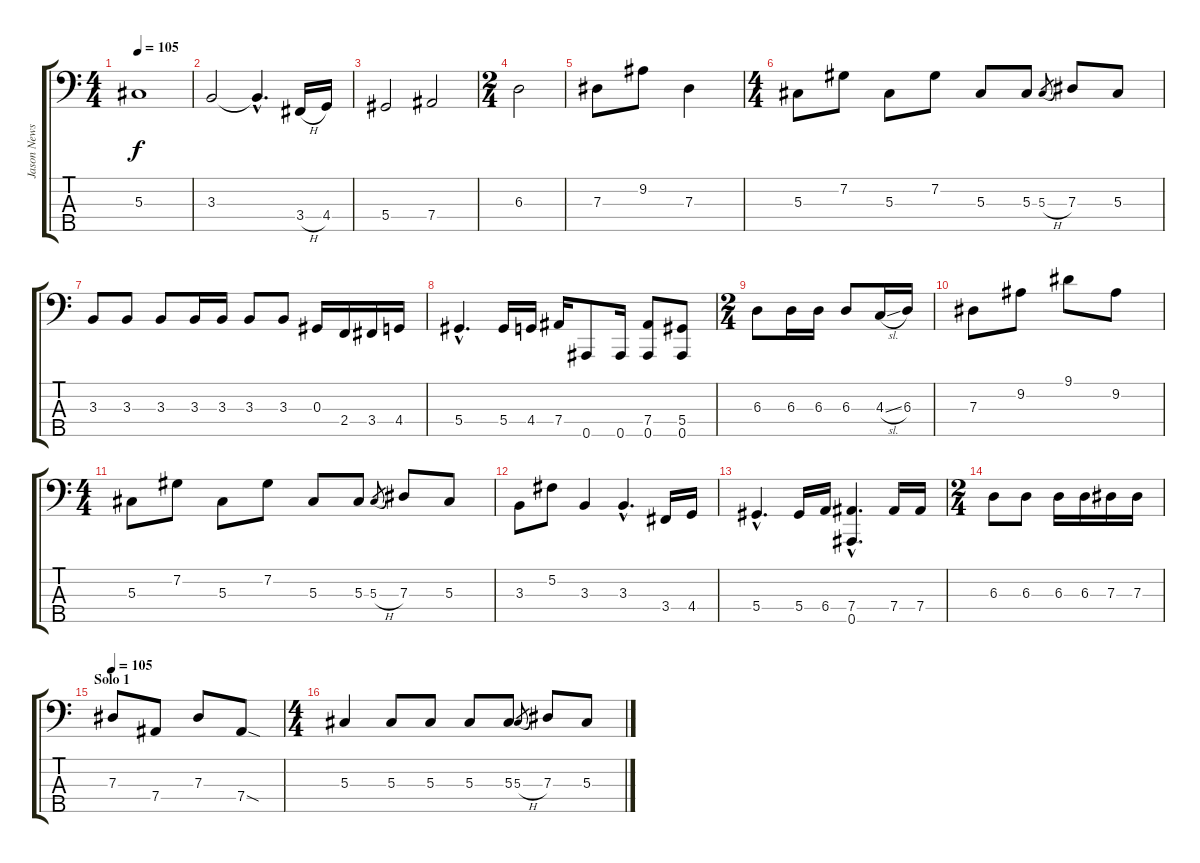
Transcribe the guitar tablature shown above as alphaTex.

\track ("Jason Newstead (Bass)" "Jason News") {instrument electricbasspick}
\staff {score tabs}
\tuning (Gb2 Db2 Ab1 Eb1 Bb0) {hide}
\ts (4 4)
\tempo 105
\clef f4
\ks c
5.3.1{dy f} |
3.3.2 3.3{hac t}.4{d} 3.4{h}.16 4.4.16 |
5.4.2 7.4.2 |
\ts (2 4)
6.3.2 |
7.3.8 9.2.8 7.3.4 |
\ts (4 4)
5.3.8 7.2.8 5.3.8 7.2.8 5.3.8 5.3.8 5.3{h}.8{gr} 7.3.8 5.3.8 |
3.3.8 3.3.8 3.3.8 3.3.16 3.3.16 3.3.8 3.3.8 0.3.16 2.4.16 3.4.16 4.4.16 |
5.4{hac}.4{d} 5.4.16 4.4.16 7.4.16 0.5.8 0.5.16 (7.4 0.5).8 (5.4 0.5).8 |
\ts (2 4)
6.3.8 6.3.16 6.3.16 6.3.8 4.3{sl}.16 6.3.16 |
7.3.8 9.2.8 9.1.8 9.2.8 |
\ts (4 4)
5.3.8 7.2.8 5.3.8 7.2.8 5.3.8 5.3.8 5.3{h}.8{gr} 7.3.8 5.3.8 |
3.3.8 5.2.8 3.3.4 3.3{hac}.4{d} 3.4.16 4.4.16 |
5.4{hac}.4{d} 5.4.16 6.4.16 (7.4{hac} 0.5{hac}).4{d} 7.4.16 7.4.16 |
\ts (2 4)
6.3.8 6.3.8 6.3.16 6.3.16 7.3.16 7.3.16 |
\section ("" "Solo 1")
\tempo 105
7.3.8 7.4.8 7.3.8 7.4{sod}.8 |
\ts (4 4)
5.3.4 5.3.8 5.3.8 5.3.8 5.3.8 5.3{h}.8{gr} 7.3.8 5.3.8
